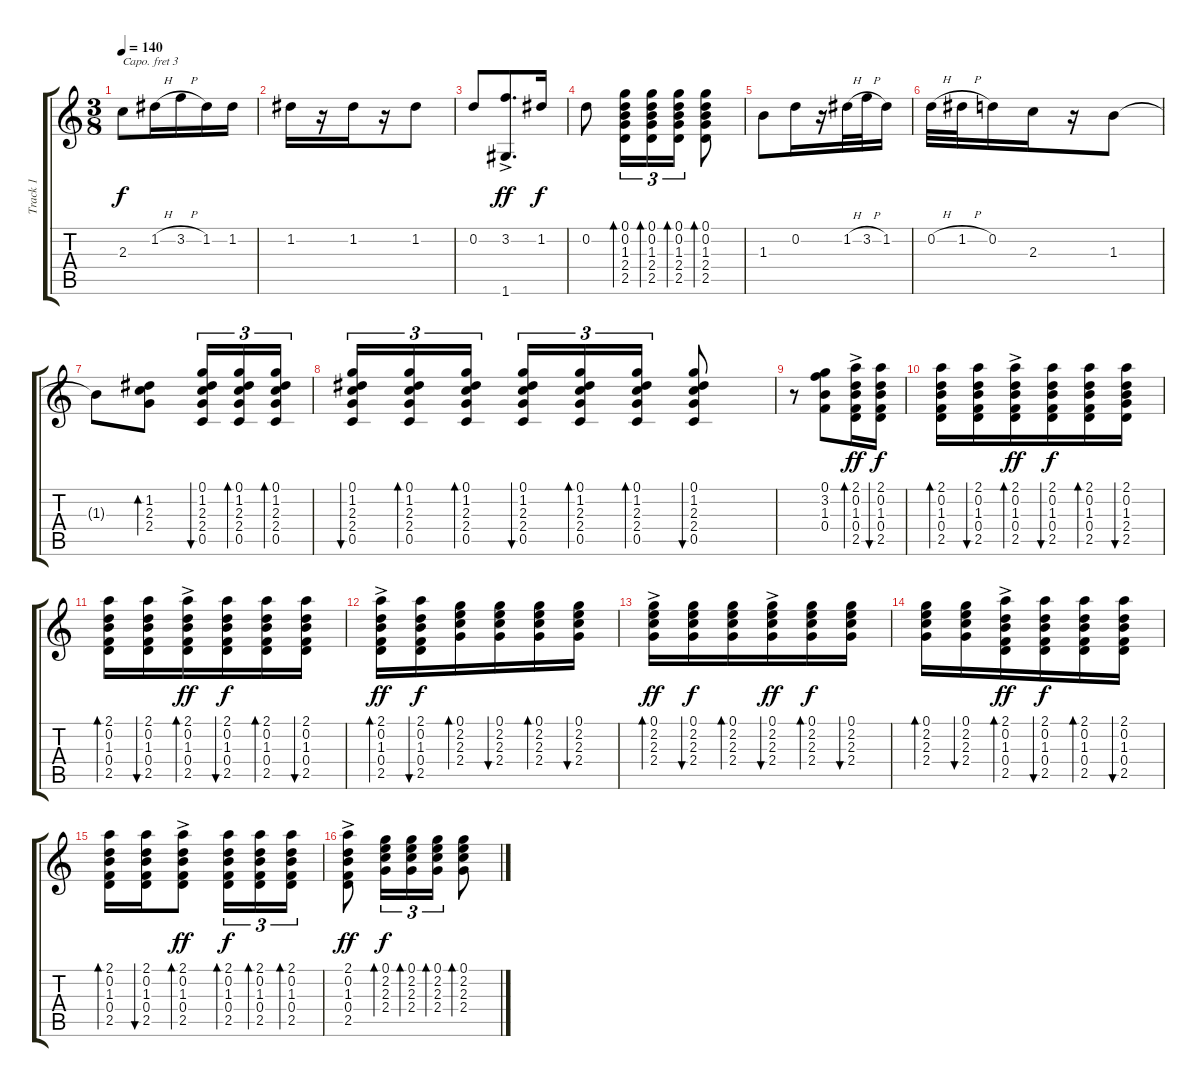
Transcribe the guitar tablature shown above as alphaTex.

\track ("Track 1" "Track 1") {instrument acousticguitarnylon}
\staff {score tabs}
\capo 3
\tuning (E4 B3 G3 D3 A2 E2) {hide}
\ts (3 8)
\tempo 140
\clef g2
\ks c
2.3.8{dy f} 1.2{h}.16 3.2{h}.16 1.2.16 1.2.16 |
1.2.16 r.16 1.2.16 r.16 1.2.8 |
0.2.8 (3.2 1.6{ac}).8{d dy ff} 1.2.16{dy f} |
0.2.8 (0.1 0.2 1.3 2.4 2.5).16{tu (3 2) bd 30} (0.1 0.2 1.3 2.4 2.5).16{tu (3 2) bd 30} (0.1 0.2 1.3 2.4 2.5).16{tu (3 2) bd 30} (0.1 0.2 1.3 2.4 2.5).8{bd 30} |
1.3.8 0.2.16 r.16 1.2{h}.32 3.2{h}.32 1.2.16 |
0.2{h}.32 1.2{h}.32 0.2.16 2.3.16 r.16 1.3.8 |
1.3{t}.8 (1.2 2.3 2.4).8{bd 30} (0.1 1.2 2.3 2.4 0.5).16{tu (3 2) bu 30} (0.1 1.2 2.3 2.4 0.5).16{tu (3 2) bd 30} (0.1 1.2 2.3 2.4 0.5).16{tu (3 2) bd 30} |
(0.1 1.2 2.3 2.4 0.5).16{tu (3 2) bu 30} (0.1 1.2 2.3 2.4 0.5).16{tu (3 2) bd 30} (0.1 1.2 2.3 2.4 0.5).16{tu (3 2) bd 30} (0.1 1.2 2.3 2.4 0.5).16{tu (3 2) bu 30} (0.1 1.2 2.3 2.4 0.5).16{tu (3 2) bd 30} (0.1 1.2 2.3 2.4 0.5).16{tu (3 2) bd 30} (0.1 1.2 2.3 2.4 0.5).8{bu 30} |
r.8 (0.1 3.2 1.3 0.4).8 (2.1{ac} 0.2{ac} 1.3{ac} 0.4{ac} 2.5{ac}).16{bd 30 dy ff} (2.1 0.2 1.3 0.4 2.5).16{bu 30 dy f} |
(2.1 0.2 1.3 0.4 2.5).16{bd 30} (2.1 0.2 1.3 0.4 2.5).16{bu 30} (2.1{ac} 0.2{ac} 1.3{ac} 0.4{ac} 2.5{ac}).16{bd 30 dy ff} (2.1 0.2 1.3 0.4 2.5).16{bu 30 dy f} (2.1 0.2 1.3 0.4 2.5).16{bd 30} (2.1 0.2 1.3 2.4 2.5).16{bu 30} |
(2.1 0.2 1.3 0.4 2.5).16{bd 30} (2.1 0.2 1.3 0.4 2.5).16{bu 30} (2.1{ac} 0.2{ac} 1.3{ac} 0.4{ac} 2.5{ac}).16{bd 30 dy ff} (2.1 0.2 1.3 0.4 2.5).16{bu 30 dy f} (2.1 0.2 1.3 0.4 2.5).16{bd 30} (2.1 0.2 1.3 0.4 2.5).16{bu 30} |
(2.1{ac} 0.2{ac} 1.3{ac} 0.4{ac} 2.5{ac}).16{bd 30 dy ff} (2.1 0.2 1.3 0.4 2.5).16{bu 30 dy f} (0.1 2.2 2.3 2.4).16{bd 30} (0.1 2.2 2.3 2.4).16{bu 30} (0.1 2.2 2.3 2.4).16{bd 30} (0.1 2.2 2.3 2.4).16{bu 30} |
(0.1{ac} 2.2{ac} 2.3{ac} 2.4{ac}).16{bd 30 dy ff} (0.1 2.2 2.3 2.4).16{bu 30 dy f} (0.1 2.2 2.3 2.4).16{bd 30} (0.1{ac} 2.2{ac} 2.3{ac} 2.4{ac}).16{bu 30 dy ff} (0.1 2.2 2.3 2.4).16{bd 30 dy f} (0.1 2.2 2.3 2.4).16{bu 30} |
(0.1 2.2 2.3 2.4).16{bd 30} (0.1 2.2 2.3 2.4).16{bu 30} (2.1{ac} 0.2{ac} 1.3{ac} 0.4{ac} 2.5{ac}).16{bd 30 dy ff} (2.1 0.2 1.3 0.4 2.5).16{bu 30 dy f} (2.1 0.2 1.3 0.4 2.5).16{bd 30} (2.1 0.2 1.3 0.4 2.5).16{bu 30} |
(2.1 0.2 1.3 0.4 2.5).16{bd 30} (2.1 0.2 1.3 0.4 2.5).16{bu 30} (2.1{ac} 0.2{ac} 1.3{ac} 0.4{ac} 2.5{ac}).8{bd 30 dy ff} (2.1 0.2 1.3 0.4 2.5).16{tu (3 2) bd 30 dy f} (2.1 0.2 1.3 0.4 2.5).16{tu (3 2) bd 30} (2.1 0.2 1.3 0.4 2.5).16{tu (3 2) bd 30} |
(2.1{ac} 0.2{ac} 1.3{ac} 0.4{ac} 2.5{ac}).8{dy ff} (0.1 2.2 2.3 2.4).16{tu (3 2) bd 30 dy f} (0.1 2.2 2.3 2.4).16{tu (3 2) bd 30} (0.1 2.2 2.3 2.4).16{tu (3 2) bd 30} (0.1 2.2 2.3 2.4).8{bd 30}
